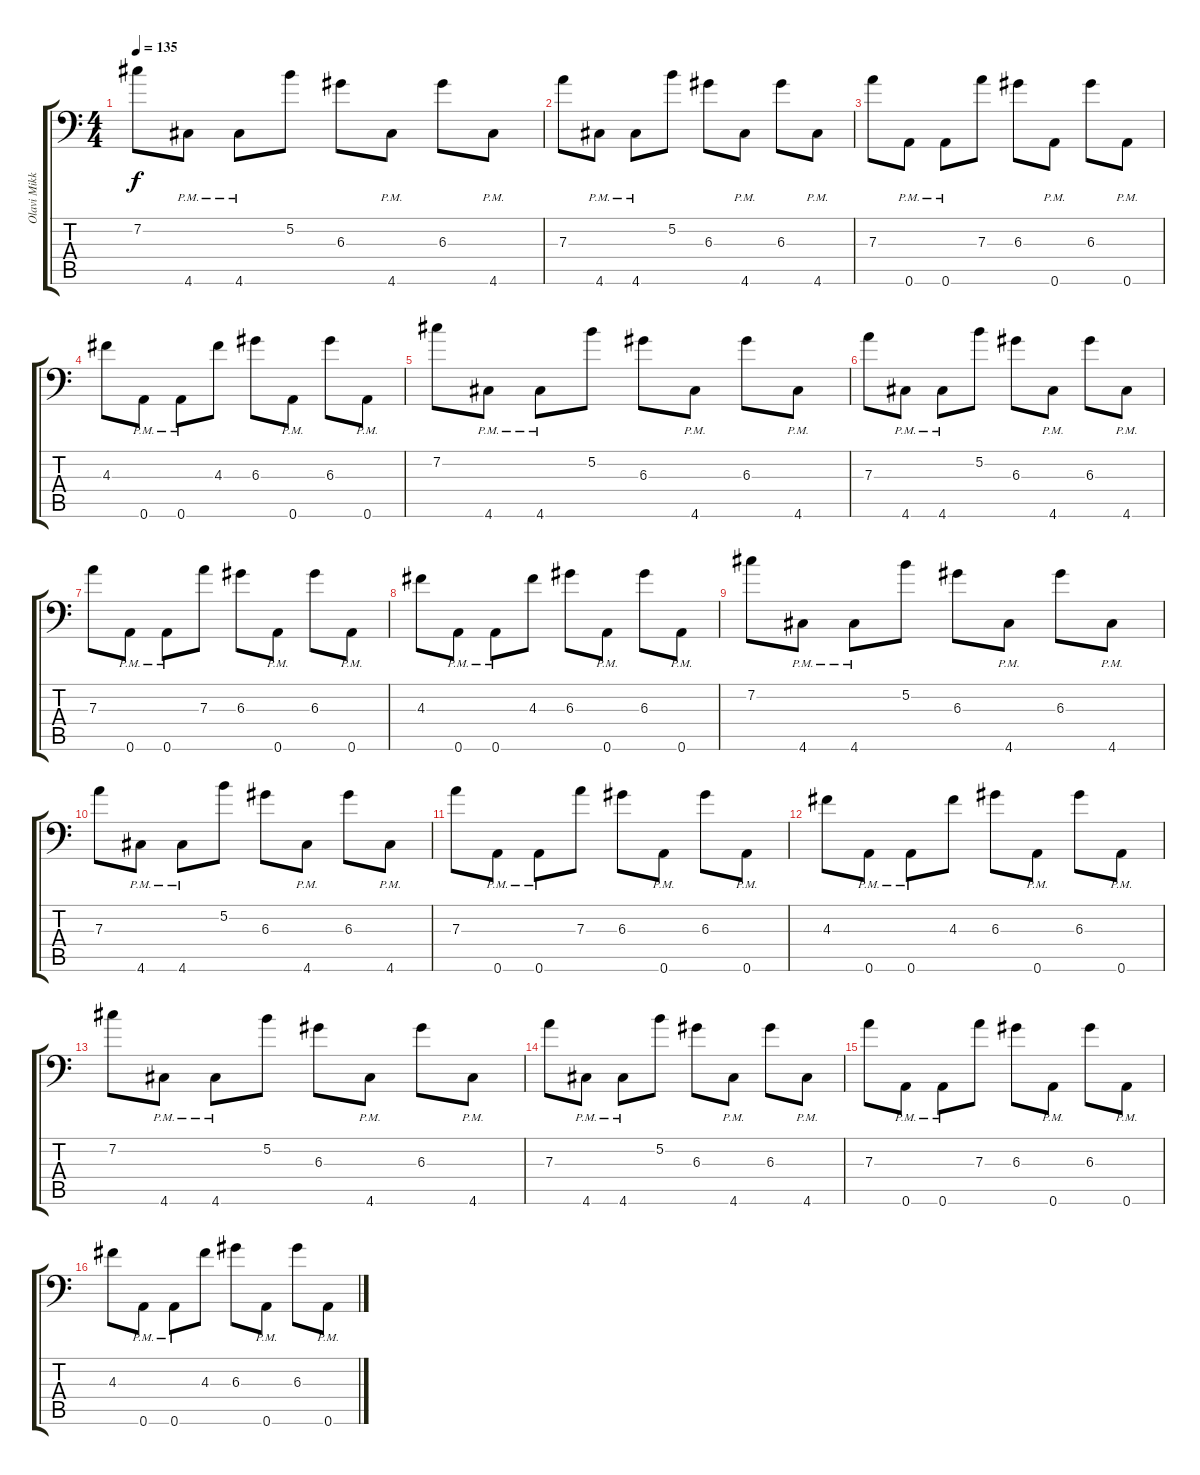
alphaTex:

\track ("Olavi Mikkonen" "Olavi Mikk") {instrument distortionguitar}
\staff {score tabs}
\tuning (B3 Gb3 D3 A2 E2 A1) {hide}
\ts (4 4)
\tempo 135
\clef f4
\ks c
7.2.8{dy f} 4.6{pm}.8 4.6{pm}.8 5.2.8 6.3.8 4.6{pm}.8 6.3.8 4.6{pm}.8 |
7.3.8 4.6{pm}.8 4.6{pm}.8 5.2.8 6.3.8 4.6{pm}.8 6.3.8 4.6{pm}.8 |
7.3.8 0.6{pm}.8 0.6{pm}.8 7.3.8 6.3.8 0.6{pm}.8 6.3.8 0.6{pm}.8 |
4.3.8 0.6{pm}.8 0.6{pm}.8 4.3.8 6.3.8 0.6{pm}.8 6.3.8 0.6{pm}.8 |
7.2.8 4.6{pm}.8 4.6{pm}.8 5.2.8 6.3.8 4.6{pm}.8 6.3.8 4.6{pm}.8 |
7.3.8 4.6{pm}.8 4.6{pm}.8 5.2.8 6.3.8 4.6{pm}.8 6.3.8 4.6{pm}.8 |
7.3.8 0.6{pm}.8 0.6{pm}.8 7.3.8 6.3.8 0.6{pm}.8 6.3.8 0.6{pm}.8 |
4.3.8 0.6{pm}.8 0.6{pm}.8 4.3.8 6.3.8 0.6{pm}.8 6.3.8 0.6{pm}.8 |
7.2.8 4.6{pm}.8 4.6{pm}.8 5.2.8 6.3.8 4.6{pm}.8 6.3.8 4.6{pm}.8 |
7.3.8 4.6{pm}.8 4.6{pm}.8 5.2.8 6.3.8 4.6{pm}.8 6.3.8 4.6{pm}.8 |
7.3.8 0.6{pm}.8 0.6{pm}.8 7.3.8 6.3.8 0.6{pm}.8 6.3.8 0.6{pm}.8 |
4.3.8 0.6{pm}.8 0.6{pm}.8 4.3.8 6.3.8 0.6{pm}.8 6.3.8 0.6{pm}.8 |
7.2.8 4.6{pm}.8 4.6{pm}.8 5.2.8 6.3.8 4.6{pm}.8 6.3.8 4.6{pm}.8 |
7.3.8 4.6{pm}.8 4.6{pm}.8 5.2.8 6.3.8 4.6{pm}.8 6.3.8 4.6{pm}.8 |
7.3.8 0.6{pm}.8 0.6{pm}.8 7.3.8 6.3.8 0.6{pm}.8 6.3.8 0.6{pm}.8 |
4.3.8 0.6{pm}.8 0.6{pm}.8 4.3.8 6.3.8 0.6{pm}.8 6.3.8 0.6{pm}.8
